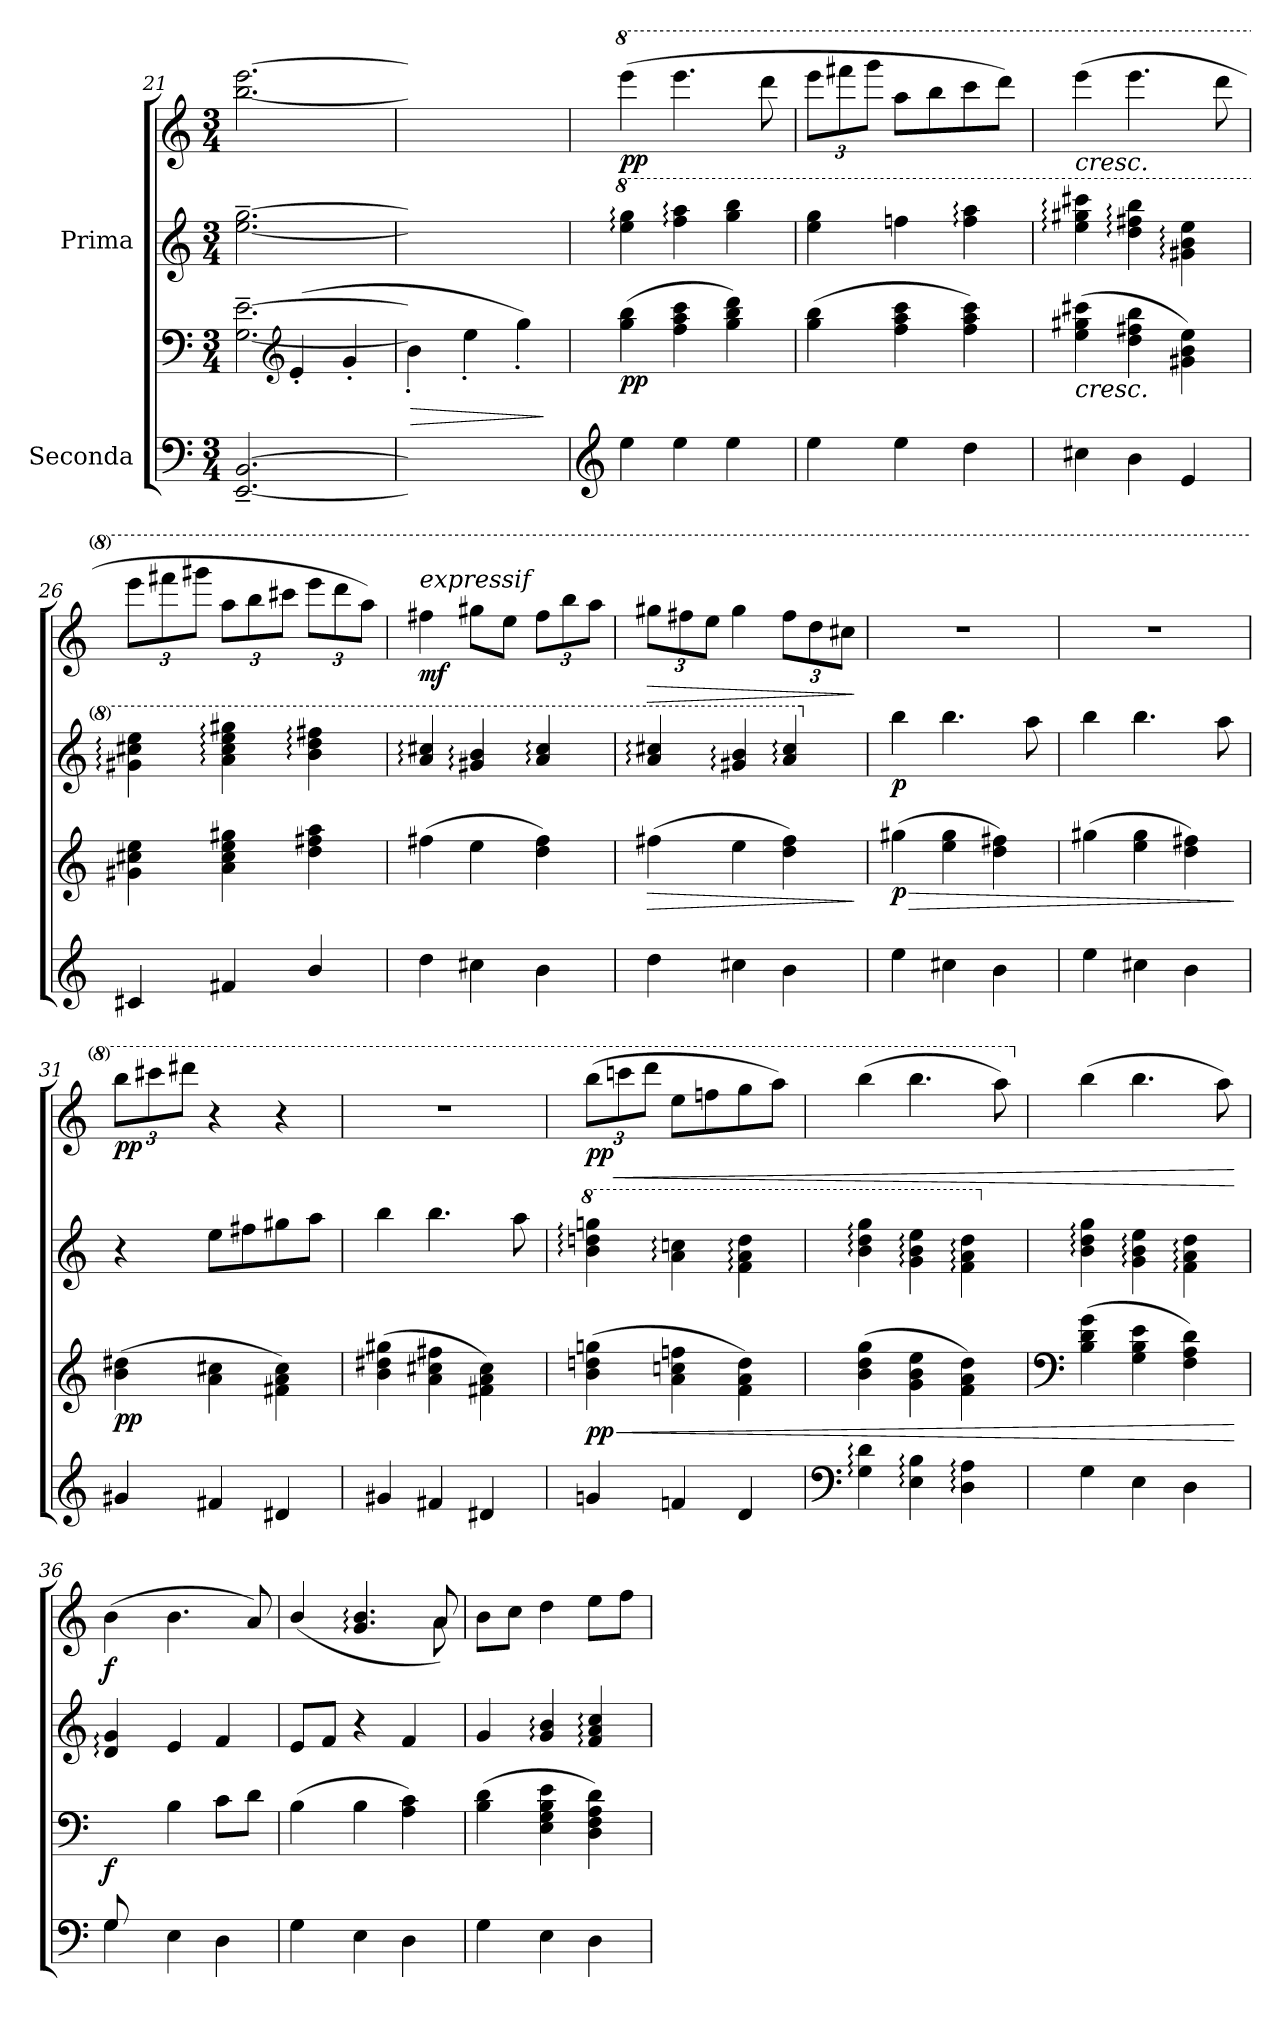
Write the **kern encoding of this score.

**kern	**kern	**dynam	**kern	**kern	**dynam
*part2	*part2	*part2	*part1	*part1	*part1
*staff4	*staff3	*staff3/4	*staff2	*staff1	*staff1/2
*I"Seconda	*	*	*I"Prima	*	*
*clefF4	*clefF4	*	*clefG2	*clefG2	*
*k[]	*k[]	*	*k[]	*k[]	*
*M3/4	*M3/4	*	*M3/4	*M3/4	*
=21	=21	=21	=21	=21	=21
*	*^	*	*	*^	*
[2.EE/~ [2.BB/~	[2.G\~ [2.e\~	4rDDDyy	.	[2.ee\~ [2.gg\~	[2.bb\ [2.eee\	4ryy	.
*	*clefG2	*	*	*	*	*	*
*	*	*	*	*	*MM56	*	*
.	.	(<4e'/	.	.	.	2ryy	.
.	.	4g'/	.	.	.	.	.
*	*	*	*	*	*v	*v	*
=22	=22	=22	=22	=22	=22	=22
*	*	*	*	*	*MM53	*
*	*	*	*	*	*^	*
!	!	!	!LO:HP:b	!	!	!	!
*	*	*	*	*	*	*^	*
2.EE/yy] 2.BB/yy]	2.G/yy] 2.e/yy]	4b'\	>	2.ee\yy] 2.gg\yy]	2.bb\yy] 2.eee\yy]	4ryy	2ryy	.
*	*	*	*	*	*MM50	*	*	*
.	.	4ee'\	.	.	.	2ryy	.	.
*	*	*	*	*	*MM47	*	*	*
.	.	4gg'\)	.	.	.	.	4ryy	.
*	*v	*v	*	*	*	*	*	*
.	.	]	.	.	.	.	.
*	*	*	*	*v	*v	*v	*
!!LO:LB:g=z
=23	=23	=23	=23	=23	=23
*clefG2	*	*	*	*	*
*	*	*	*8va	*	*
*	*	*	*	*8va	*
*	*	*	*	*MM53	*
*	*	*	*	*^	*
*	*	*	*	*	*^	*
!	!	!LO:DY:b	!	!	!	!	!LO:DY:b
*	*	*	*	*v	*v	*v	*
4ee:\	(>4gg\ 4bb\	pp	4eee\: 4ggg\:	(>4eeee\	pp
*	*	*	*	*MM56	*
4ee:\	4ff\ 4aa\ 4ccc\	.	4fff\: 4aaa\:	4.eeee\	.
4ee:\	4gg\ 4bb\ 4ddd\)	.	4ggg\ 4bbb\	.	.
.	.	.	.	8dddd\	.
=24	=24	=24	=24	=24	=24
*	*	*	*	*Xbrackettup	*
4ee:\	(>4gg\ 4bb\	.	4eee\ 4ggg\	12eeee\L	.
.	.	.	.	12ffff#X\	.
.	.	.	.	12gggg\J	.
4ee:\	4ff\ 4aa\ 4ccc\	.	4fffn:\	8aaa\L	.
.	.	.	.	8bbb\	.
4dd:\	4ff\ 4aa\ 4ccc\)	.	4fff\: 4aaa\:	8cccc\	.
.	.	.	.	8dddd\J)	.
=25	=25	=25	=25	=25	=25
!	!	!LO:HP:b	!	!	!LO:HP:b
4cc#X:\	(>4ee\ 4gg#X\ 4ccc#X\	<	4eee\: 4ggg#X\: 4cccc#X\:	(>4eeee\	<
4b:\	4dd\ 4ff#X\ 4bb\	.	4ddd\: 4fff#X\: 4bbb\:	4.eeee\	.
4e:/	4g#X\ 4b\ 4ee\)	.	4gg#X\: 4bb\: 4eee\:	.	.
.	.	.	.	8dddd\	.
=26	=26	=26	=26	=26	=26
4c#X:/	4g#X\ 4cc#X\ 4ee\	.	4gg#X\: 4ccc#X\: 4eee\:	12eeee\L	.
.	.	.	.	12ffff#X\	.
.	.	.	.	12gggg#X\J	.
4f#X:/	4a\ 4cc#\ 4ee\ 4gg#X\	.	4aa\: 4ccc#\: 4eee\: 4ggg#X\:	12aaa\L	.
.	.	.	.	12bbb\	.
.	.	.	.	12cccc#X\J	.
4b:/	4dd\ 4ff#X\ 4aa\	.	4bb\: 4ddd\: 4fff#X\:	12eeee\L	.
.	.	.	.	12dddd\	.
.	.	.	.	12aaa\J)	.
=27	=27	=27	=27	=27	=27
!	!	!	!	!LO:TX:a:i:t=expressif	!
!	!	!LO:DY:b=2	!	!	!
!	!	!LO:DY:n=1:b	!	!	!LO:DY:b
4dd:\	(>4ff#X\	mf mf	4aa/: 4ccc#X/:	4fff#X\	mf
4cc#X:\	4ee\	.	4gg#X/: 4bb/:	8ggg#X\L	.
.	.	.	.	8eee\J	.
4b:\	4dd\ 4ff#\)	.	4aa/: 4ccc#/:	12fff#\L	.
.	.	.	.	12bbb\	.
.	.	.	.	12aaa\J	.
.	.	[	.	.	[
!!LO:LB:g=z
=28	=28	=28	=28	=28	=28
!	!	!LO:HP:b	!	!	!LO:HP:b
4dd:\	(>4ff#X\	>	4aa/: 4ccc#X/:	12ggg#X\L	>
.	.	.	.	12fff#X\	.
.	.	.	.	12eee\J	.
4cc#X:\	4ee\	.	4gg#X/: 4bb/:	4ggg#\	.
4b:\	4dd\ 4ff#\)	.	4aa/: 4ccc#/:	12fff#\L	.
.	.	.	.	12ddd\	.
.	.	.	.	12ccc#X\J	.
.	.	]	.	.	]
=29	=29	=29	=29	=29	=29
!	!	!LO:HP:b	!	!	!
*	*	*	*X8va	*	*
*	*	*	*	*X8va	*
!	!	!LO:DY:n=1:b	!	!	!LO:DY:b=2
4ee:\	(>4gg#X\	> p	4bb\	2.r	p
*	*	*	*	*MM53	*
4cc#X:\	4ee\ 4gg#\	.	4.bb\	.	.
4b:\	4dd\ 4ff#X\)	.	.	.	.
.	.	.	8aa\	.	.
=30	=30	=30	=30	=30	=30
4ee:\	(>4gg#X\	.	4bb\	2.r	.
*	*	*	*	*MM50	*
4cc#X:\	4ee\ 4gg#\	.	4.bb\	.	.
4b:\	4dd\ 4ff#X\)	.	.	.	.
*	*	*	*	*MM53	*
.	.	.	8aa\	.	.
.	.	]	.	.	.
=31	=31	=31	=31	=31	=31
*	*	*	*	*MM56	*
!	!	!LO:DY:b	!	!	!LO:DY:b
4g#X:/	(>4b\ 4dd#X\	pp	4r	(>12bb\L	pp
.	.	.	.	12ccc#X\	.
.	.	.	.	12ddd#X\J	.
4f#X:/	4a\ 4cc#X\	.	8ee\L	4r	.
.	.	.	8ff#X\	.	.
4d#X:/	4f#X\ 4a\ 4cc#\)	.	8gg#X\	4r	.
.	.	.	8aa\J	.	.
=32	=32	=32	=32	=32	=32
4g#X:/	(>4b\ 4dd#X\ 4gg#X\	.	4bb\	2.r	.
*	*	*	*	*MM53	*
4f#X:/	4a\ 4cc#X\ 4ff#X\	.	4.bb\	.	.
4d#X:/	4f#X\ 4a\ 4cc#\)	.	.	.	.
.	.	.	8aa\)	.	.
!!LO:PB:g=z
=33	=33	=33	=33	=33	=33
!	!	!LO:HP:b	!	!	!
*	*	*	*8va	*	*
*	*	*	*	*8va	*
*	*	*	*	*MM56	*
!	!	!LO:DY:n=1:b	!	!	!LO:DY:b
4gn:/	(>4b\ 4ddn\ 4ggn\	< pp	4bb\: 4dddn\: 4gggn\:	(>12bbb\L	pp
!	!	!	!	!	!LO:HP:b
.	.	.	.	12ccccn\	<
.	.	.	.	12dddd\J	.
4fn:/	4a\ 4ccn\ 4ffn\	.	4aa\: 4cccn\:	8eee\L	.
.	.	.	.	8fffn\	.
4d:/	4f\ 4a\ 4dd\)	.	4ff\: 4aa\: 4ddd\:	8ggg\	.
.	.	.	.	8aaa\J)	.
=34	=34	=34	=34	=34	=34
*clefF4	*	*	*	*	*
4G\: 4d\:	(>4b\ 4dd\ 4gg\	.	4bb\: 4ddd\: 4ggg\:	(>4bbb\	.
4E\: 4B\:	4g\ 4b\ 4ee\	.	4gg\: 4bb\: 4eee\:	4.bbb\	.
4D\: 4A\:	4f\ 4a\ 4dd\)	.	4ff\: 4aa\: 4ddd\:	.	.
.	.	.	.	8aaa\)	.
=35	=35	=35	=35	=35	=35
*	*clefF4	*	*	*	*
*	*	*	*X8va	*	*
*	*	*	*	*X8va	*
4G:\	(>4B\ 4d\ 4g\	.	4b\: 4dd\: 4gg\:	(>4bb\	.
4E:\	4G\ 4B\ 4e\	.	4g\: 4b\: 4ee\:	4.bb\	.
4D:\	4F\ 4A\ 4d\)	.	4f\: 4a\: 4dd\:	.	.
.	.	.	.	8aa\)	.
.	.	[	.	.	[
=36	=36	=36	=36	=36	=36
*^	*	*	*	*	*
!	!	!	!LO:DY:b	!	!	!LO:DY:b
(>8G/L	4G\	8ryy	f	4d/: 4g/:	(>4b\	f
2ryy	.	8A\J	.	.	.	.
.	4E:\	4B\	.	4e:/	4.b\	.
.	4D:\	8c\L	.	4f/	.	.
8ryy	.	8d\J)	.	.	8a/)	.
*v	*v	*	*	*	*	*
=37	=37	=37	=37	=37	=37
*	*	*	*	*^	*
4G:\	(>4B\	.	8e:/L	(>4b/	2ryy	.
.	.	.	8f/J	.	.	.
4E:\	4B\	.	4r	4.g/: 4.b/:	.	.
4D:\	4A\ 4c\)	.	4f/	.	8ryy	.
*	*	*	*	*MM53	*	*
.	.	.	.	8a/)	8a\	.
*	*	*	*	*v	*v	*
!!LO:LB:g=z
=38	=38	=38	=38	=38	=38
4G:\	(>4B\ 4d\	.	4g:/	8b\L	.
.	.	.	.	8cc\J	.
*	*	*	*	*MM56	*
4E:\	4E\ 4G\ 4B\ 4e\	.	4g/: 4b/:	4dd\	.
*	*	*	*	*MM53	*
4D:\	4D\ 4F\ 4A\ 4d\)	.	4f/: 4a/: 4cc/:	8ee\L	.
.	.	.	.	8ff\J	.
=	=	=	=	=	=
*-	*-	*-	*-	*-	*-
